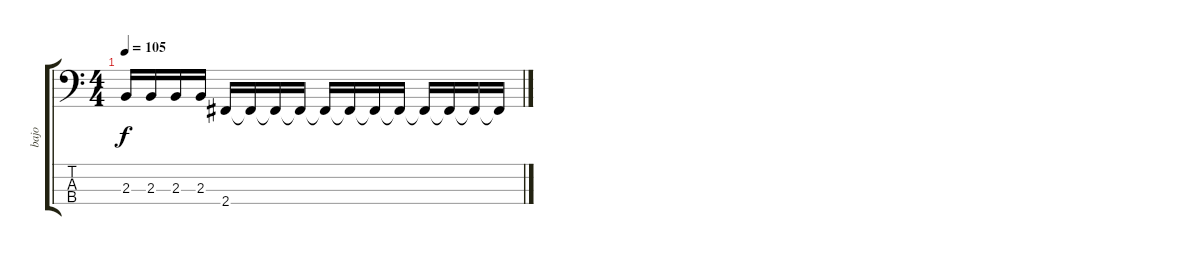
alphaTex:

\track ("bajo" "bajo") {instrument electricbassfinger}
\staff {score tabs}
\tuning (G2 D2 A1 E1) {hide}
\ts (4 4)
\tempo 105
\clef f4
\ks c
2.3.16{dy f} 2.3.16 2.3.16 2.3.16 2.4.16 2.4{t}.16 2.4{t}.16 2.4{t}.16 2.4{t}.16 2.4{t}.16 2.4{t}.16 2.4{t}.16 2.4{t}.16 2.4{t}.16 2.4{t}.16 2.4{t}.16
